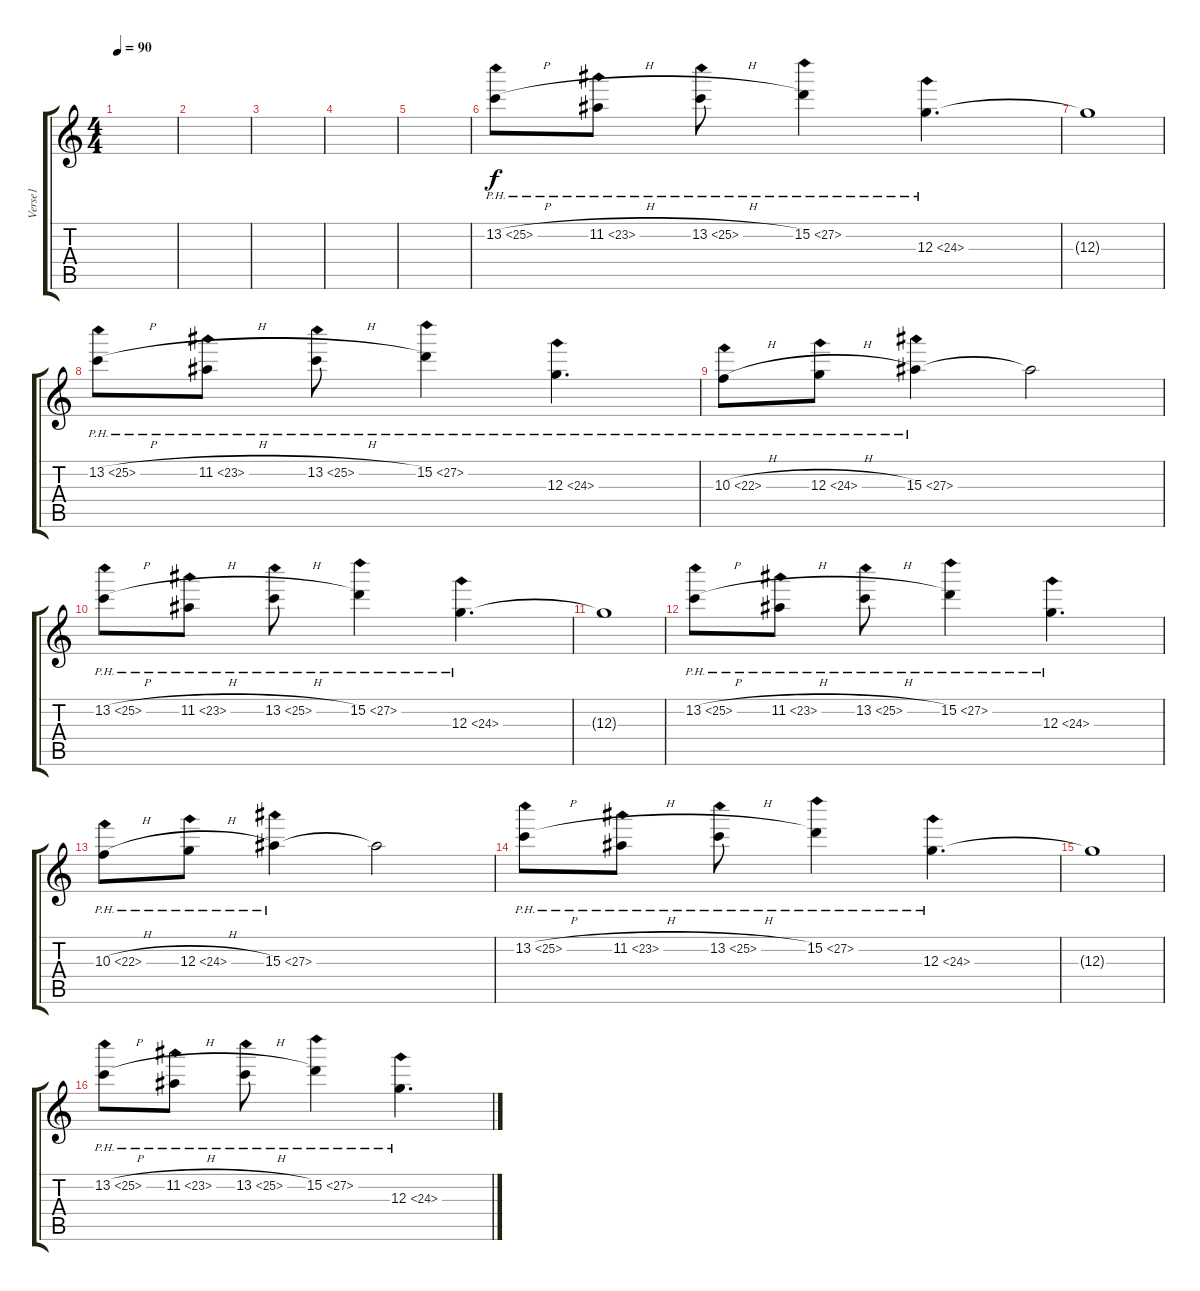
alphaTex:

\track ("Verse1" "Verse1") {instrument acousticguitarsteel}
\staff {score tabs}
\tuning (E4 B3 G3 D3 A2 E2) {hide}
\ts (4 4)
\tempo 90
\clef g2
\ks c
|
|
|
|
|
13.2{ph 12 h}.8 11.2{ph 12 h}.8 13.2{ph 12 h}.8 15.2{ph 12}.4 12.3{ph 12}.4{d} |
12.3{t}.1 |
13.2{ph 12 h}.8 11.2{ph 12 h}.8 13.2{ph 12 h}.8 15.2{ph 12}.4 12.3{ph 12}.4{d} |
10.3{ph 12 h}.8 12.3{ph 12 h}.8 15.3{ph 12}.4 15.3{t}.2 |
13.2{ph 12 h}.8 11.2{ph 12 h}.8 13.2{ph 12 h}.8 15.2{ph 12}.4 12.3{ph 12}.4{d} |
12.3{t}.1 |
13.2{ph 12 h}.8 11.2{ph 12 h}.8 13.2{ph 12 h}.8 15.2{ph 12}.4 12.3{ph 12}.4{d} |
10.3{ph 12 h}.8 12.3{ph 12 h}.8 15.3{ph 12}.4 15.3{t}.2 |
13.2{ph 12 h}.8 11.2{ph 12 h}.8 13.2{ph 12 h}.8 15.2{ph 12}.4 12.3{ph 12}.4{d} |
12.3{t}.1 |
13.2{ph 12 h}.8 11.2{ph 12 h}.8 13.2{ph 12 h}.8 15.2{ph 12}.4 12.3{ph 12}.4{d}
